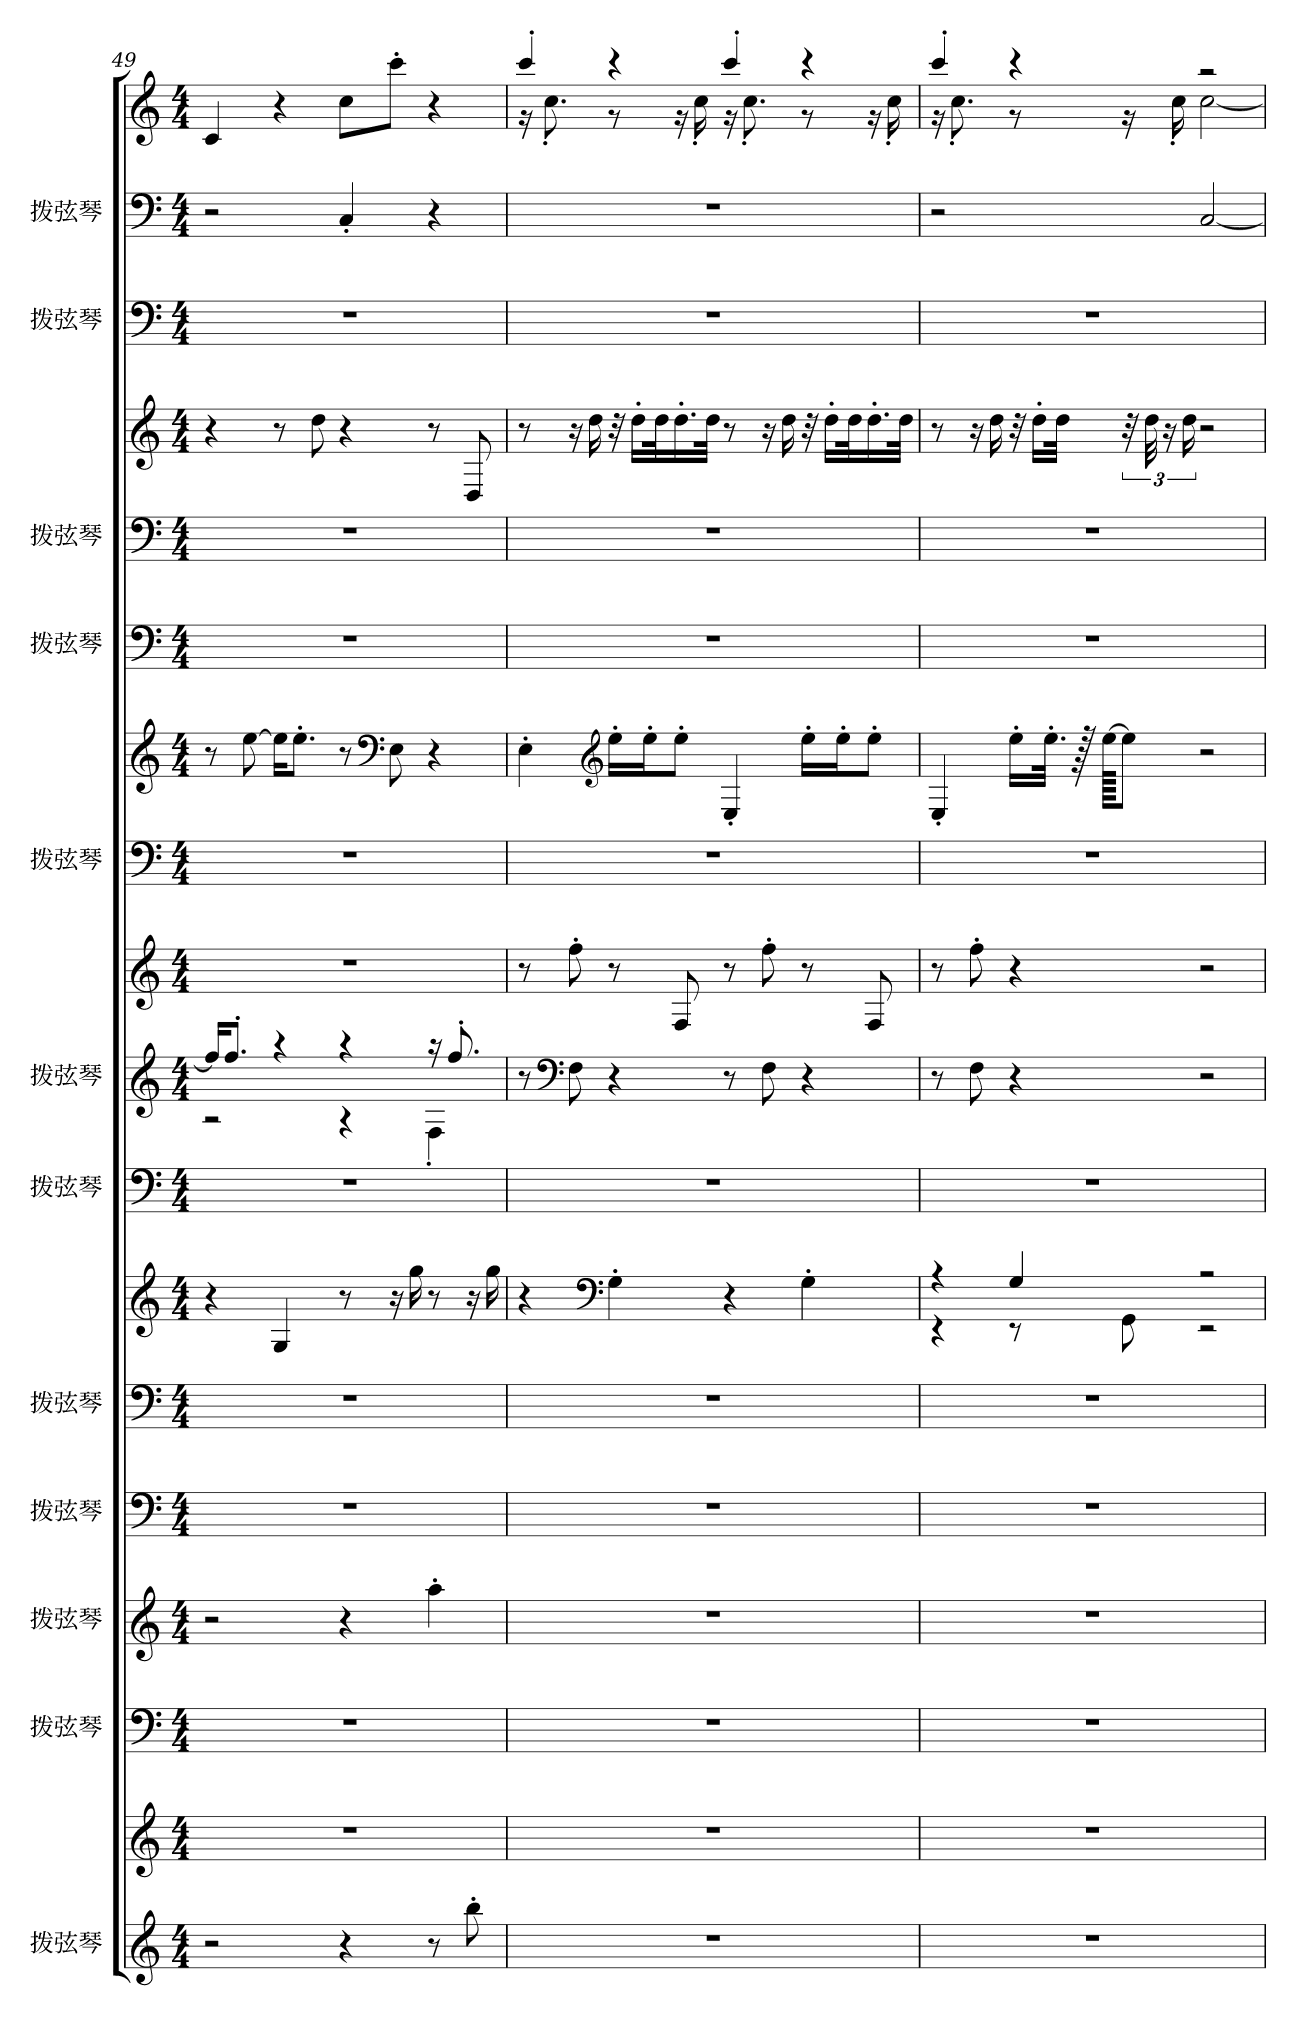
**kern	**kern	**kern	**kern	**kern	**kern	**kern	**kern	**kern	**kern	**kern	**kern	**kern	**kern	**kern	**kern	**kern	**kern
*part12	*part12	*part11	*part10	*part9	*part8	*part8	*part7	*part6	*part6	*part5	*part5	*part4	*part3	*part3	*part2	*part1	*part1
*staff18	*staff17	*staff16	*staff15	*staff14	*staff13	*staff12	*staff11	*staff10	*staff9	*staff8	*staff7	*staff6	*staff5	*staff4	*staff3	*staff2	*staff1
*I"拨弦琴	*	*I"拨弦琴	*I"拨弦琴	*I"拨弦琴	*I"拨弦琴	*	*I"拨弦琴	*I"拨弦琴	*	*I"拨弦琴	*	*I"拨弦琴	*I"拨弦琴	*	*I"拨弦琴	*I"拨弦琴	*
*clefG2	*clefG2	*clefF4	*clefG2	*clefF4	*clefF4	*clefG2	*clefF4	*clefG2	*clefG2	*clefF4	*clefG2	*clefF4	*clefF4	*clefG2	*clefF4	*clefF4	*clefG2
*k[]	*k[]	*k[]	*k[]	*k[]	*k[]	*k[]	*k[]	*k[]	*k[]	*k[]	*k[]	*k[]	*k[]	*k[]	*k[]	*k[]	*k[]
*M4/4	*M4/4	*M4/4	*M4/4	*M4/4	*M4/4	*M4/4	*M4/4	*M4/4	*M4/4	*M4/4	*M4/4	*M4/4	*M4/4	*M4/4	*M4/4	*M4/4	*M4/4
=49	=49	=49	=49	=49	=49	=49	=49	=49	=49	=49	=49	=49	=49	=49	=49	=49	=49
*	*	*	*	*	*	*	*	*^	*	*	*	*	*	*	*	*	*
2r	1r	1r	2r	1r	1r	4r	1r	16ff/KL]	2r	1r	1r	8r	1r	1r	4r	1r	2r	4c/
.	.	.	.	.	.	.	.	8.ff'/J	.	.	.	.	.	.	.	.	.	.
.	.	.	.	.	.	.	.	.	.	.	.	[8ee\	.	.	.	.	.	.
.	.	.	.	.	.	4G/	.	4r	.	.	.	16ee\KL]	.	.	8r	.	.	4r
.	.	.	.	.	.	.	.	.	.	.	.	8.ee'\J	.	.	.	.	.	.
.	.	.	.	.	.	.	.	.	.	.	.	.	.	.	8dd\	.	.	.
4r	.	.	4r	.	.	8r	.	4r	4r	.	.	8r	.	.	4r	.	4C'/	8cc\L
*	*	*	*	*	*	*	*	*	*	*	*	*clefF4	*	*	*	*	*	*
.	.	.	.	.	.	16r	.	.	.	.	.	8E\	.	.	.	.	.	8ccc'\J
.	.	.	.	.	.	16gg\	.	.	.	.	.	.	.	.	.	.	.	.
8r	.	.	4aa'\	.	.	8r	.	16r	4F'\	.	.	4r	.	.	8r	.	4r	4r
.	.	.	.	.	.	.	.	8.ff'/	.	.	.	.	.	.	.	.	.	.
8bb'\	.	.	.	.	.	16r	.	.	.	.	.	.	.	.	8D/	.	.	.
.	.	.	.	.	.	16gg\	.	.	.	.	.	.	.	.	.	.	.	.
*	*	*	*	*	*	*	*	*v	*v	*	*	*	*	*	*	*	*	*
!!LO:PB:g=z
=50	=50	=50	=50	=50	=50	=50	=50	=50	=50	=50	=50	=50	=50	=50	=50	=50	=50
*	*	*	*	*	*	*	*	*	*	*	*	*	*	*	*	*	*^
1r	1r	1r	1r	1r	1r	4r	1r	8r	8r	1r	4E'\	1r	1r	8r	1r	1r	4ccc'/	16r
.	.	.	.	.	.	.	.	.	.	.	.	.	.	.	.	.	.	8.cc'\
*	*	*	*	*	*	*	*	*clefF4	*	*	*	*	*	*	*	*	*	*
.	.	.	.	.	.	.	.	8F\	8ff'\	.	.	.	.	16r	.	.	.	.
.	.	.	.	.	.	.	.	.	.	.	.	.	.	16dd\	.	.	.	.
*	*	*	*	*	*	*clefF4	*	*	*	*	*clefG2	*	*	*	*	*	*	*
.	.	.	.	.	.	4G'\	.	4r	8r	.	16ee'\LL	.	.	32r	.	.	4r	8r
.	.	.	.	.	.	.	.	.	.	.	.	.	.	16dd'\LL	.	.	.	.
.	.	.	.	.	.	.	.	.	.	.	16ee'\J	.	.	.	.	.	.	.
.	.	.	.	.	.	.	.	.	.	.	.	.	.	32dd\K	.	.	.	.
.	.	.	.	.	.	.	.	.	8F/	.	8ee'\J	.	.	16.dd'\	.	.	.	16r
.	.	.	.	.	.	.	.	.	.	.	.	.	.	.	.	.	.	16cc'\
.	.	.	.	.	.	.	.	.	.	.	.	.	.	32dd\JJk	.	.	.	.
.	.	.	.	.	.	4r	.	8r	8r	.	4E'/	.	.	8r	.	.	4ccc'/	16r
.	.	.	.	.	.	.	.	.	.	.	.	.	.	.	.	.	.	8.cc'\
.	.	.	.	.	.	.	.	8F\	8ff'\	.	.	.	.	16r	.	.	.	.
.	.	.	.	.	.	.	.	.	.	.	.	.	.	16dd\	.	.	.	.
.	.	.	.	.	.	4G'\	.	4r	8r	.	16ee'\LL	.	.	32r	.	.	4r	8r
.	.	.	.	.	.	.	.	.	.	.	.	.	.	16dd'\LL	.	.	.	.
.	.	.	.	.	.	.	.	.	.	.	16ee'\J	.	.	.	.	.	.	.
.	.	.	.	.	.	.	.	.	.	.	.	.	.	32dd\K	.	.	.	.
.	.	.	.	.	.	.	.	.	8F/	.	8ee'\J	.	.	16.dd'\	.	.	.	16r
.	.	.	.	.	.	.	.	.	.	.	.	.	.	.	.	.	.	16cc'\
.	.	.	.	.	.	.	.	.	.	.	.	.	.	32dd\JJk	.	.	.	.
=51	=51	=51	=51	=51	=51	=51	=51	=51	=51	=51	=51	=51	=51	=51	=51	=51	=51	=51
*	*	*	*	*	*	*^	*	*	*	*	*	*	*	*	*	*	*	*
1r	1r	1r	1r	1r	1r	4r	4r	1r	8r	8r	1r	4E'/	1r	1r	8r	1r	2r	4ccc'/	16r
.	.	.	.	.	.	.	.	.	.	.	.	.	.	.	.	.	.	.	8.cc'\
.	.	.	.	.	.	.	.	.	8F\	8ff'\	.	.	.	.	16r	.	.	.	.
.	.	.	.	.	.	.	.	.	.	.	.	.	.	.	16dd\	.	.	.	.
.	.	.	.	.	.	4G/	8r	.	4r	4r	.	16ee'\LL	.	.	32r	.	.	4r	8r
.	.	.	.	.	.	.	.	.	.	.	.	.	.	.	16dd'\LL	.	.	.	.
.	.	.	.	.	.	.	.	.	.	.	.	32.ee'\JJk	.	.	.	.	.	.	.
.	.	.	.	.	.	.	.	.	.	.	.	.	.	.	32dd\JJk	.	.	.	.
.	.	.	.	.	.	.	.	.	.	.	.	128r	.	.	.	.	.	.	.
.	.	.	.	.	.	.	.	.	.	.	.	[128ee\KKKKL	.	.	.	.	.	.	.
.	.	.	.	.	.	.	8GG\	.	.	.	.	8ee\J]	.	.	48r	.	.	.	16r
.	.	.	.	.	.	.	.	.	.	.	.	.	.	.	48dd\	.	.	.	.
.	.	.	.	.	.	.	.	.	.	.	.	.	.	.	24r	.	.	.	.
.	.	.	.	.	.	.	.	.	.	.	.	.	.	.	.	.	.	.	16cc'\
.	.	.	.	.	.	.	.	.	.	.	.	.	.	.	24dd\	.	.	.	.
.	.	.	.	.	.	2r	2r	.	2r	2r	.	2r	.	.	2r	.	[2C/	2r	[2cc\
*	*	*	*	*	*	*v	*v	*	*	*	*	*	*	*	*	*	*	*v	*v
=	=	=	=	=	=	=	=	=	=	=	=	=	=	=	=	=	=
*-	*-	*-	*-	*-	*-	*-	*-	*-	*-	*-	*-	*-	*-	*-	*-	*-	*-
